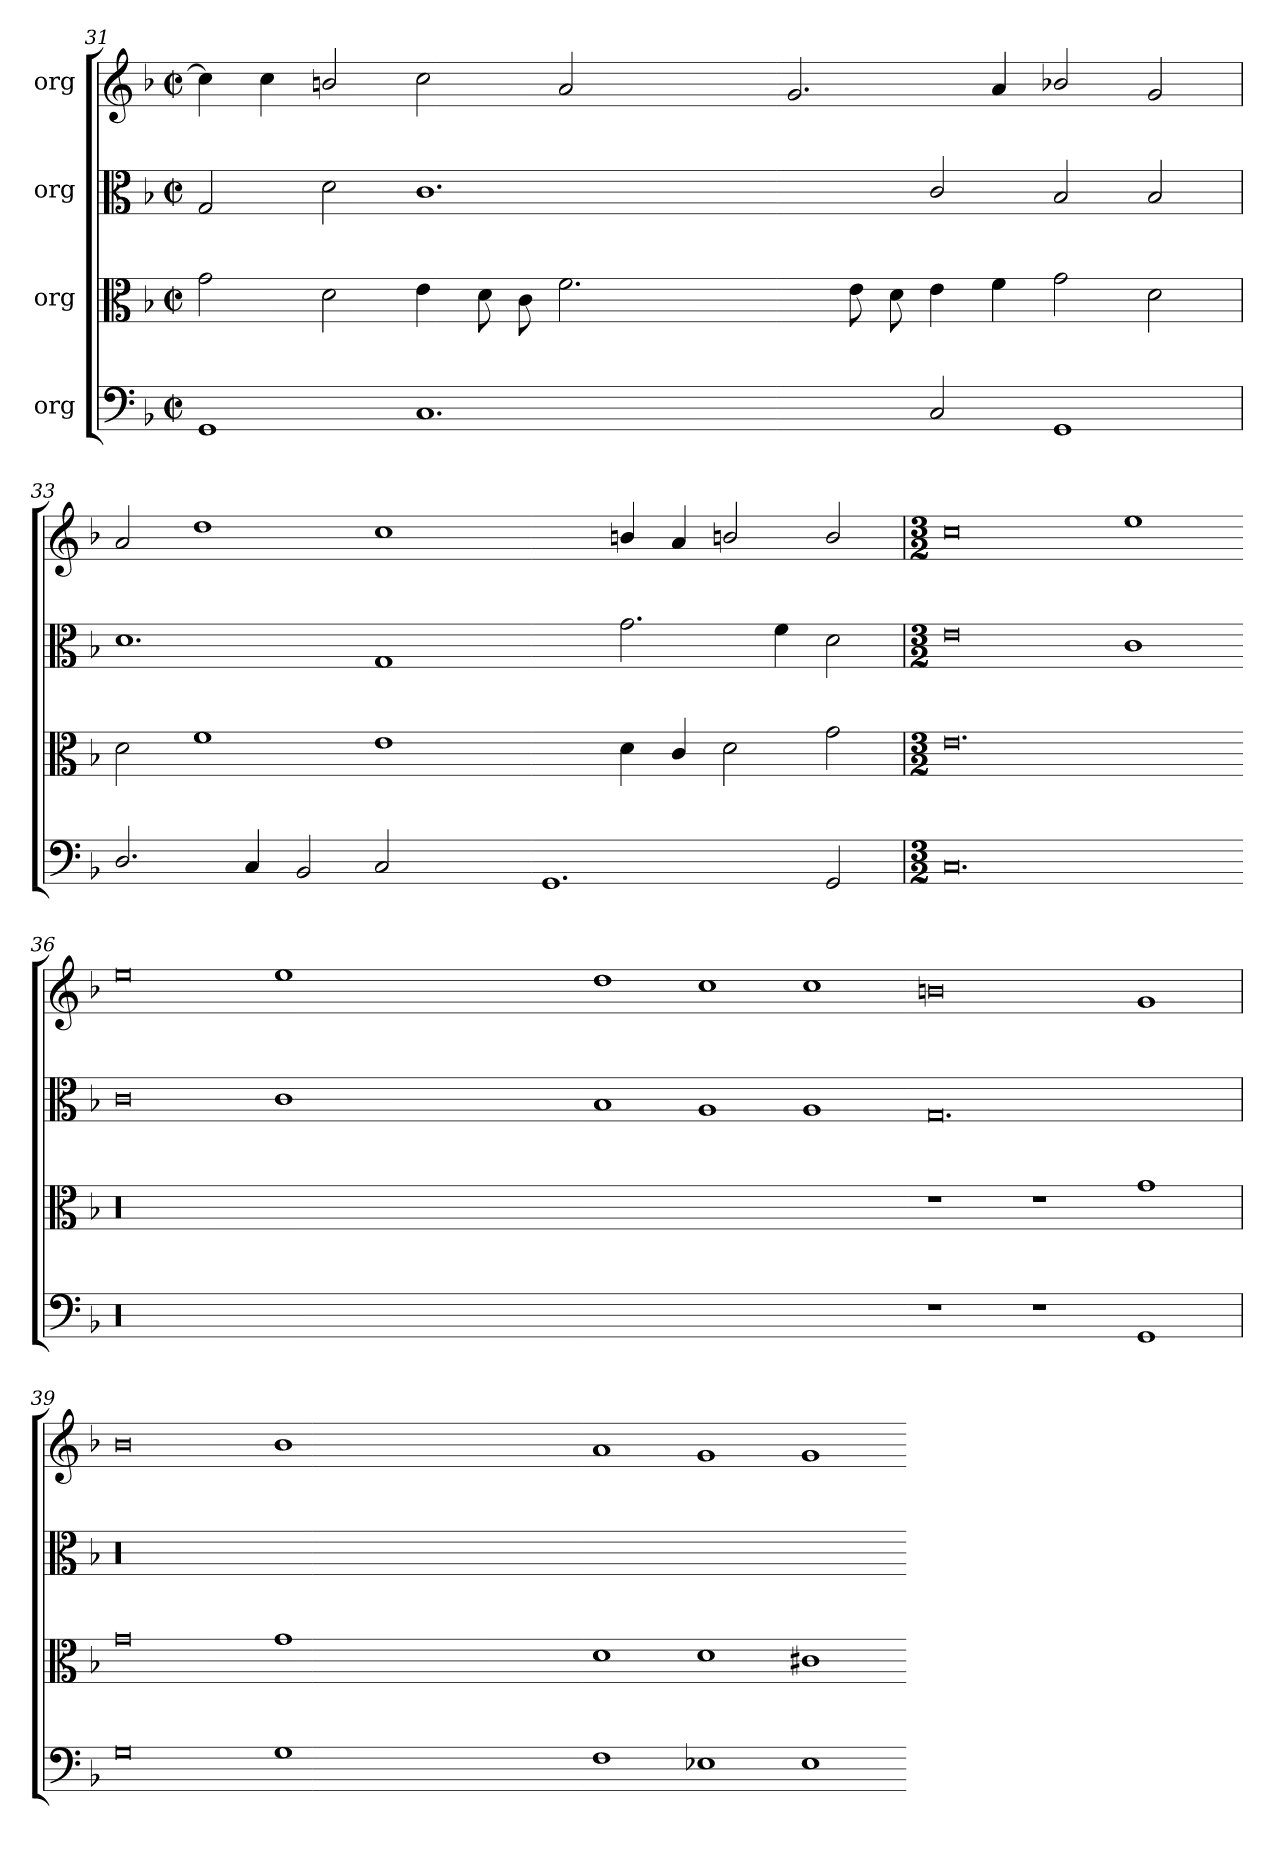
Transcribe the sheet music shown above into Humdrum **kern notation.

**kern	**kern	**kern	**kern
*part4	*part3	*part2	*part1
*staff4	*staff3	*staff2	*staff1
*I"org	*I"org	*I"org	*I"org
*clefF4	*clefC3	*clefC3	*clefG2
*k[b-]	*k[b-]	*k[b-]	*k[b-]
*F:	*F:	*F:	*F:
*M2/1	*M2/1	*M2/1	*M2/1
*met(c|)	*met(c|)	*met(c|)	*met(c|)
=31	=31	=31	=31
1GG	2g\	2G/	4cc!\]
.	.	.	4cc\
.	2d\	2d\	2bn/
1.C	4e\	1.c	2cc\
.	8d\	.	.
.	8c\	.	.
.	2.f\	.	2a/
.	.	.	2ryy
.	4ryy	.	.
=32-	=32-	=32-	=32-
2ryy	4ryy	2ryy	2.g/
.	8e\	.	.
.	8d\	.	.
2C/	4e\	2c/	.
.	4f\	.	4a/
1GG	2g\	2B-/	2b-X/
.	2d\	2B-/	2g/
=33	=33	=33	=33
2.D/	2d\	1.d	2a/
.	1f	.	1dd
4C/	.	.	.
2BB-/	.	.	.
2C/	1e	1G	1cc
2ryy	.	.	.
=34-	=34-	=34-	=34-
1.GG	2ryy	2ryy	2ryy
.	4d\	2.g\	4bn/
.	4c/	.	4a/
.	2d\	.	2bn/
.	.	4f\	.
2GG/	2g\	2d\	2b/
=35	=35	=35	=35
*M3/2	*M3/2	*M3/2	*M3/2
0.C	0.e	0e	0cc
.	.	1c	1ee
=36-	=36-	=36-	=36-
00.r	00.r	0c	0ee
.	.	1c	1ee
.	.	0.ryy	0.ryy
=37-	=37-	=37-	=37-
0.ryy	0.ryy	1B-	1dd
.	.	1A	1cc
.	.	1A	1cc
=38-	=38-	=38-	=38-
1r	1r	0.G	0bn
1r	1r	.	.
1GG	1g	.	1g
=39	=39	=39	=39
0G	0g	00.r	0b-
1G	1g	.	1b-
0.ryy	0.ryy	.	0.ryy
=40-	=40-	=40-	=40-
1F	1d	0.ryy	1a
1E-X	1d	.	1g
1E-	1c#X	.	1g
=-	=-	=-	=-
*-	*-	*-	*-
